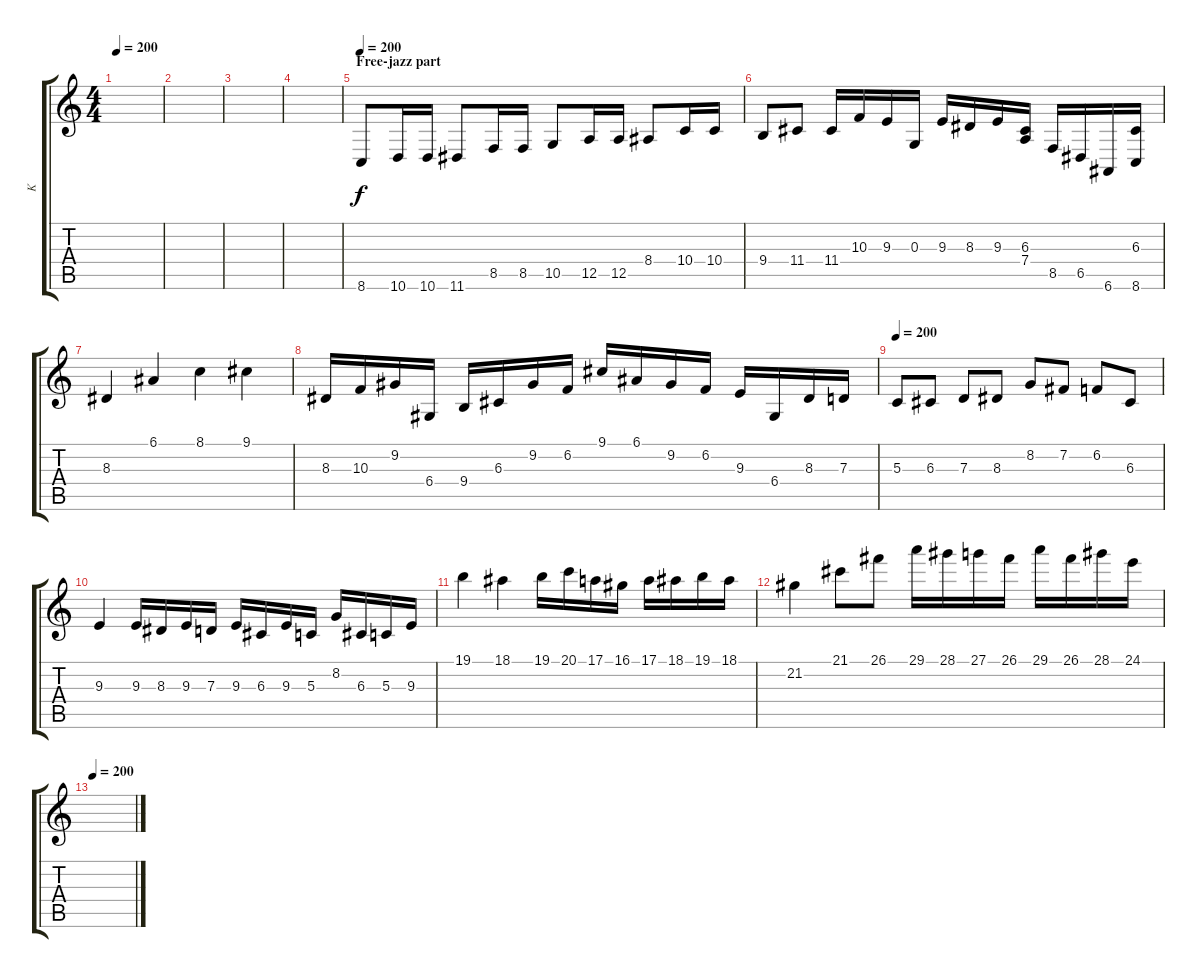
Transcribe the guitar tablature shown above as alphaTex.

\track ("K" "K") {instrument clarinet}
\staff {score tabs}
\tuning (E4 B3 G3 D3 A2 E2) {hide}
\ts (4 4)
\tempo 200
\clef g2
\ks c
|
|
|
|
\section ("" "Free-jazz part")
\tempo 200
8.6.8 10.6.16 10.6.16 11.6.8 8.5.16 8.5.16 10.5.8 12.5.16 12.5.16 8.4.8 10.4.16 10.4.16 |
9.4.8 11.4.8 11.4.16 10.3.16 9.3.16 0.3.16 9.3.16 8.3.16 9.3.16 (6.3 7.4).16 8.5.16 6.5.16 6.6.16 (6.3 8.6).16 |
8.3.4 6.1.4 8.1.4 9.1.4 |
8.3.16 10.3.16 9.2.16 6.4.16 9.4.16 6.3.16 9.2.16 6.2.16 9.1.16 6.1.16 9.2.16 6.2.16 9.3.16 6.4.16 8.3.16 7.3.16 |
\tempo 200
5.3.8 6.3.8 7.3.8 8.3.8 8.2.8 7.2.8 6.2.8 6.3.8 |
9.3.4 9.3.16 8.3.16 9.3.16 7.3.16 9.3.16 6.3.16 9.3.16 5.3.16 8.2.16 6.3.16 5.3.16 9.3.16 |
19.1.4 18.1.4 19.1.16 20.1.16 17.1.16 16.1.16 17.1.16 18.1.16 19.1.16 18.1.16 |
21.2.4 21.1.8 26.1.8 29.1.16 28.1.16 27.1.16 26.1.16 29.1.16 26.1.16 28.1.16 24.1.16 |
\tempo 200
